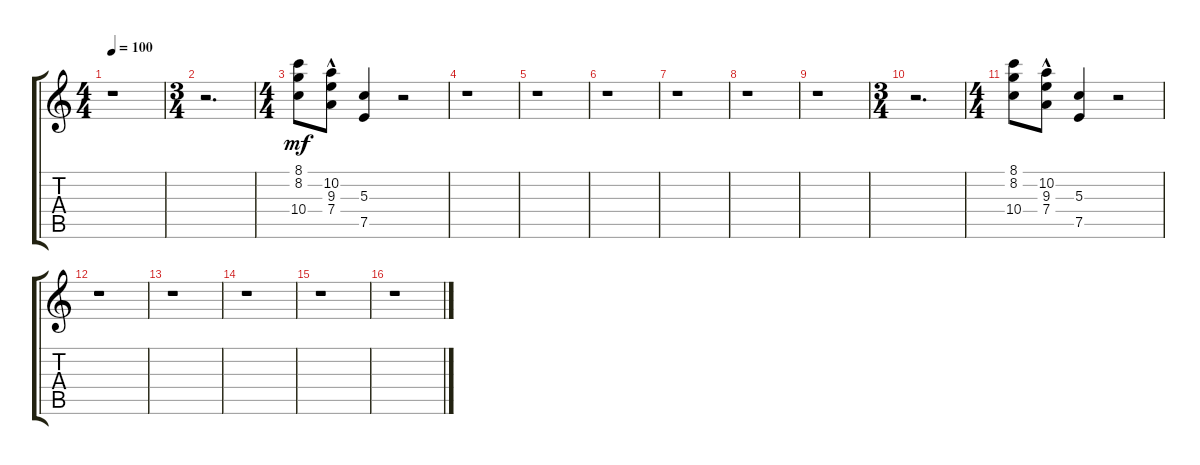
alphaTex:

\track "" {instrument electricguitarclean}
\staff {score tabs}
\tuning (E4 B3 G3 D3 A2 E2) {hide}
\ts (4 4)
\tempo 100
\clef g2
\ks c
r.1{dy mf} |
\ts (3 4)
r.2{d} |
\ts (4 4)
(8.1 8.2 10.4).8 (10.2 9.3{hac} 7.4).8 (5.3 7.5).4 r.2 |
r.1 |
r.1 |
r.1 |
r.1 |
r.1 |
r.1 |
\ts (3 4)
r.2{d} |
\ts (4 4)
(8.1 8.2 10.4).8 (10.2 9.3{hac} 7.4).8 (5.3 7.5).4 r.2 |
r.1 |
r.1 |
r.1 |
r.1 |
r.1
